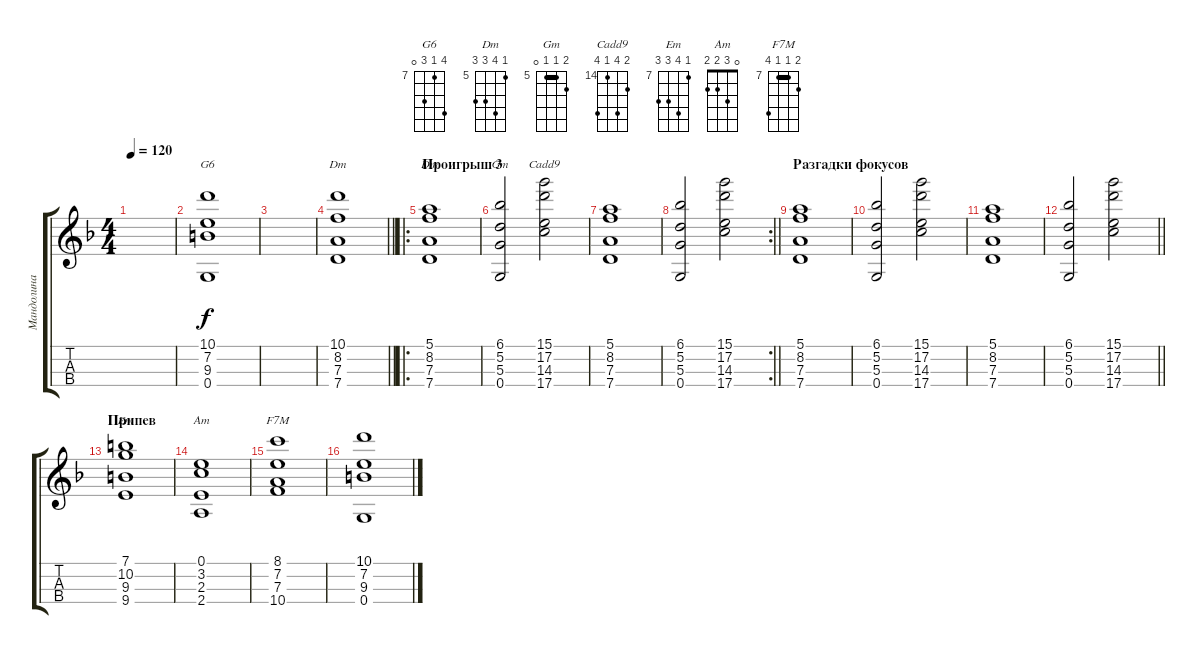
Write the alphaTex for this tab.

\track ("Мандолина" "Мандолина") {instrument electricguitarclean}
\staff {score tabs}
\tuning (E4 A3 D3 G2) {hide}
\chord ("G6" 10 7 9 0) {firstfret 7}
\chord ("Dm" 10 8 7 7) {firstfret 7 barre 7}
\chord ("Dm" 5 8 7 7) {firstfret 5}
\chord ("Gm" 6 5 5 0) {firstfret 5 barre 5}
\chord ("Cadd9" 15 17 14 17) {firstfret 14}
\chord ("Em" 7 10 9 9) {firstfret 7}
\chord ("Am" 0 3 2 2)
\chord ("F7M" 8 7 7 10) {firstfret 7 barre 7}
\ts (4 4)
\tempo 120
\clef g2
\ks f
|
(10.1 7.2 9.3 0.4).1{ch "G6"} |
|
\barLineRight lightlight
(10.1 8.2 7.3 7.4).1{ch "Dm"} |
\ro
\section ("" "Проигрыш 3")
(5.1 8.2 7.3 7.4).1{ch "Dm"} |
(6.1 5.2 5.3 0.4).2{ch "Gm"} (15.1 17.2 14.3 17.4).2{ch "Cadd9"} |
(5.1 8.2 7.3 7.4).1 |
\rc 2
\barLineRight lightlight
(6.1 5.2 5.3 0.4).2 (15.1 17.2 14.3 17.4).2 |
\section ("" "Разгадки фокусов")
(5.1 8.2 7.3 7.4).1 |
(6.1 5.2 5.3 0.4).2 (15.1 17.2 14.3 17.4).2 |
(5.1 8.2 7.3 7.4).1 |
\barLineRight lightlight
(6.1 5.2 5.3 0.4).2 (15.1 17.2 14.3 17.4).2 |
\section ("" "Припев")
(7.1 10.2 9.3 9.4).1{ch "Em"} |
(0.1 3.2 2.3 2.4).1{ch "Am"} |
(8.1 7.2 7.3 10.4).1{ch "F7M"} |
(10.1 7.2 9.3 0.4).1
